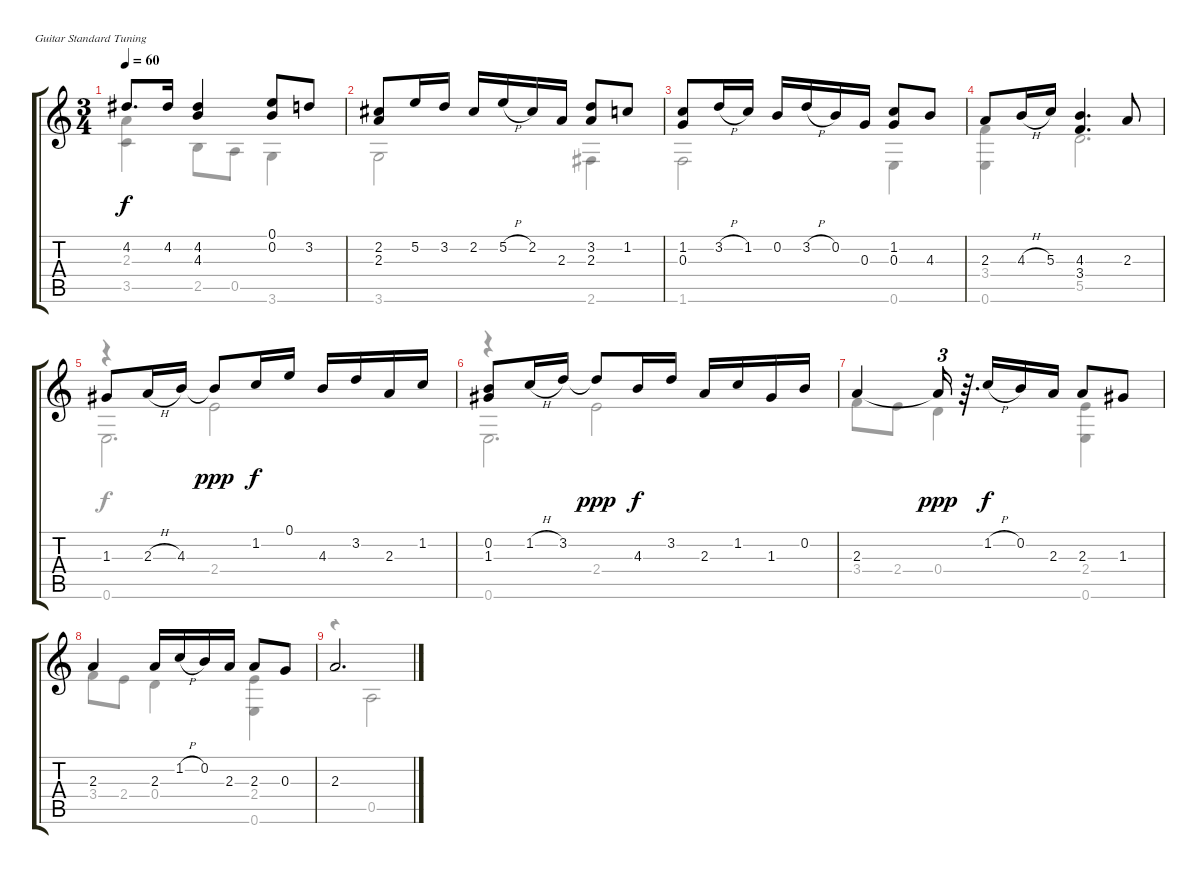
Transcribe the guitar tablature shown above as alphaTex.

\bracketExtendMode groupsimilarinstruments
\firstSystemTrackNameOrientation horizontal
\otherSystemsTrackNameOrientation horizontal
\track "" {instrument acousticguitarnylon}
\staff {score tabs}
\tuning (E4 B3 G3 D3 A2 E2)
\voice
\ts (3 4)
\tempo 60
\clef g2
\ks aminor
4.2.8{d dy f} 4.2.16 (4.2 4.3).4 (0.1 0.2).8 3.2.8 |
(2.2 2.3).8 5.2.16 3.2.16 2.2.16 5.2{h}.16 2.2.16 2.3.16 (3.2 2.3).8 1.2.8 |
(1.2 0.3).8 3.2{h}.16 1.2.16 0.2.16 3.2{h}.16 0.2.16 0.3.16 (1.2 0.3).8 4.3.8 |
2.3.8 4.3{h}.16 5.3.16 (4.3 3.4).4{d} 2.3.8 |
1.3.8 2.3{h}.16 4.3.16 4.3{t}.8{dy ppp} 1.2.16{dy f} 0.1.16 4.3.16 3.2.16 2.3.16 1.2.16 |
(0.2 1.3).8 1.2{h}.16 3.2.16 3.2{t}.8{dy ppp} 4.3.16{dy f} 3.2.16 2.3.16 1.2.16 1.3.16 0.2.16 |
2.3.4 2.3{t}.16{tu (3 2) dy ppp} r.64{d} 1.2{h}.16{dy f} 0.2.16 2.3.16 2.3.8 1.3.8 |
2.3.4 2.3.16 1.2{h}.16 0.2.16 2.3.16 2.3.8 0.3.8 |
2.3.2{d}
\voice
\clef g2
\ottava regular
\simile none
\ks aminor
(2.3 3.5).4{dy f} 2.5.8 0.5.8 3.6.4 |
3.6.2 2.6.4 |
1.6.2 0.6.4 |
(3.4 0.6).4 5.5.2{d} |
r.4 2.4.2 |
r.4 2.4.2 |
3.4.8 2.4.8 0.4.4 (2.4 0.6).4 |
3.4.8 2.4.8 0.4.4 (2.4 0.6).4 |
r.4 0.5.2
\voice
\clef g2
\ottava regular
\simile none
\ks aminor
|
|
|
|
0.6.2{d} |
0.6.2{d} |
|
|
